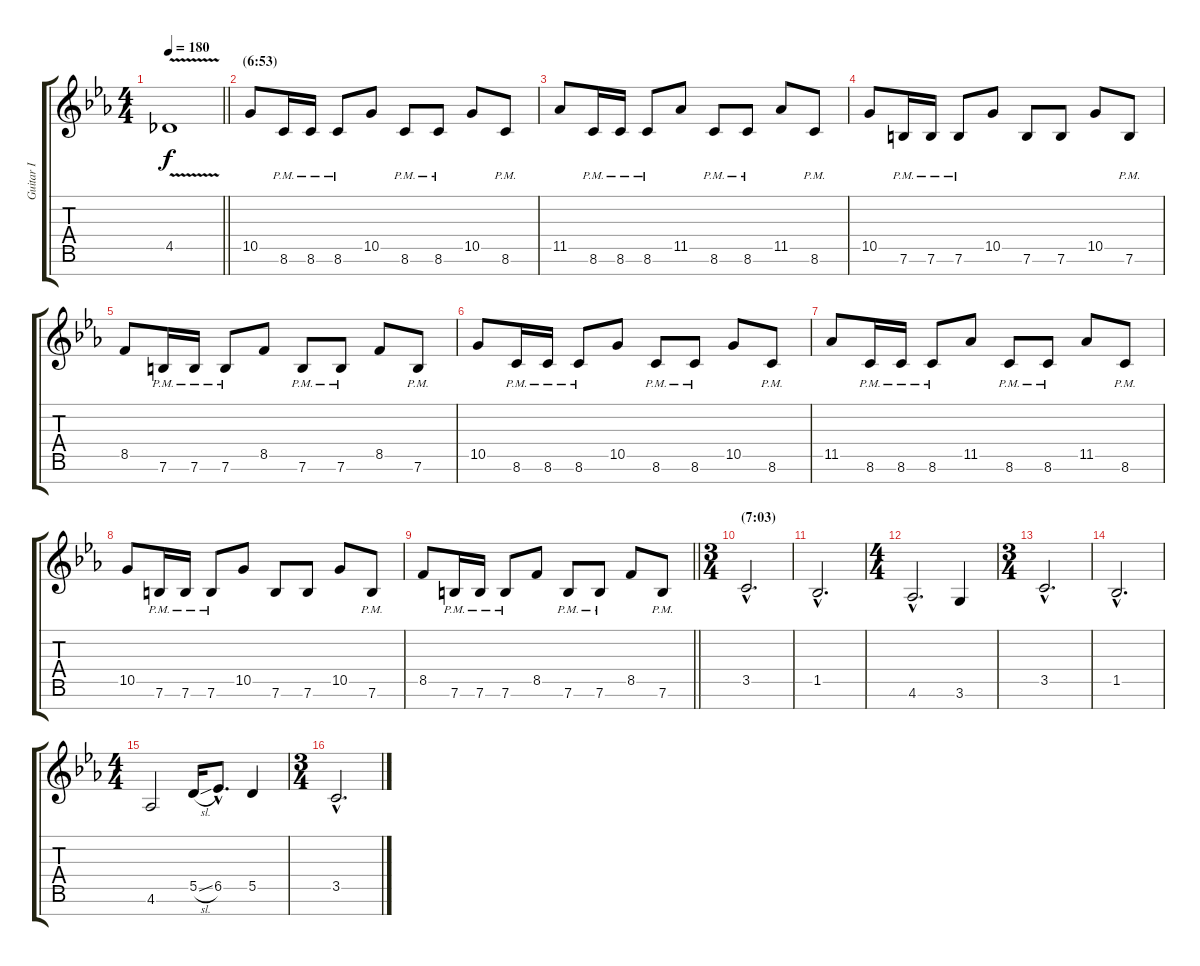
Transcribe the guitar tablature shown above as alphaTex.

\track ("Guitar I" "Guitar I") {instrument distortionguitar}
\staff {score tabs}
\tuning (E4 B3 G3 D3 A2 E2 B1) {hide}
\ts (4 4)
\tempo 180
\clef g2
\barLineRight lightlight
\ks eb
4.5{v}.1{dy f} |
\section ("" "(6:53)")
10.5.8 8.6{pm}.16 8.6{pm}.16 8.6{pm}.8 10.5.8 8.6{pm}.8 8.6{pm}.8 10.5.8 8.6{pm}.8 |
11.5.8 8.6{pm}.16 8.6{pm}.16 8.6{pm}.8 11.5.8 8.6{pm}.8 8.6{pm}.8 11.5.8 8.6{pm}.8 |
10.5.8 7.6{pm}.16 7.6{pm}.16 7.6{pm}.8 10.5.8 7.6.8 7.6.8 10.5.8 7.6{pm}.8 |
8.5.8 7.6{pm}.16 7.6{pm}.16 7.6{pm}.8 8.5.8 7.6{pm}.8 7.6{pm}.8 8.5.8 7.6{pm}.8 |
10.5.8 8.6{pm}.16 8.6{pm}.16 8.6{pm}.8 10.5.8 8.6{pm}.8 8.6{pm}.8 10.5.8 8.6{pm}.8 |
11.5.8 8.6{pm}.16 8.6{pm}.16 8.6{pm}.8 11.5.8 8.6{pm}.8 8.6{pm}.8 11.5.8 8.6{pm}.8 |
10.5.8 7.6{pm}.16 7.6{pm}.16 7.6{pm}.8 10.5.8 7.6.8 7.6.8 10.5.8 7.6{pm}.8 |
\barLineRight lightlight
8.5.8 7.6{pm}.16 7.6{pm}.16 7.6{pm}.8 8.5.8 7.6{pm}.8 7.6{pm}.8 8.5.8 7.6{pm}.8 |
\ts (3 4)
\section ("" "(7:03)")
3.5{hac}.2{d} |
1.5{hac}.2{d} |
\ts (4 4)
4.6{hac}.2{d} 3.6.4 |
\ts (3 4)
3.5{hac}.2{d} |
1.5{hac}.2{d} |
\ts (4 4)
4.6.2 5.5{sl}.16 6.5{hac}.8{d} 5.5.4 |
\ts (3 4)
3.5{hac}.2{d}
